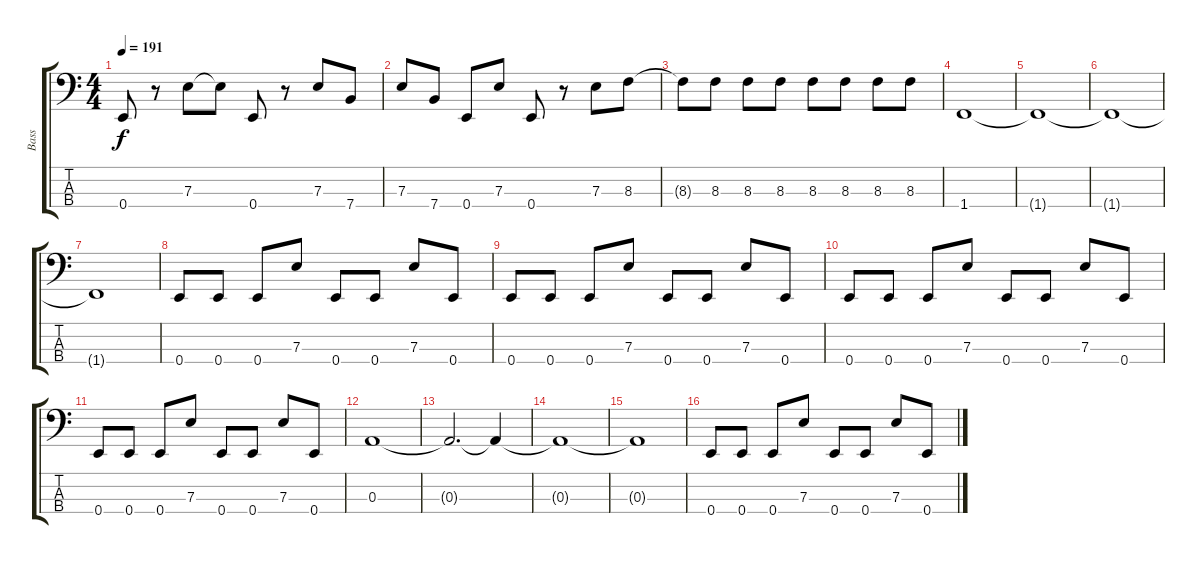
\track ("Bass" "Bass") {instrument electricbassfinger}
\staff {score tabs}
\tuning (G2 D2 A1 E1) {hide}
\ts (4 4)
\tempo 191
\clef f4
\ks c
0.4.8{dy f} r.8 7.3.8 7.3{t}.8 0.4.8 r.8 7.3.8 7.4.8 |
7.3.8 7.4.8 0.4.8 7.3.8 0.4.8 r.8 7.3.8 8.3.8 |
8.3{t}.8 8.3.8 8.3.8 8.3.8 8.3.8 8.3.8 8.3.8 8.3.8 |
1.4.1 |
1.4{t}.1 |
1.4{t}.1 |
1.4{t}.1 |
0.4.8 0.4.8 0.4.8 7.3.8 0.4.8 0.4.8 7.3.8 0.4.8 |
0.4.8 0.4.8 0.4.8 7.3.8 0.4.8 0.4.8 7.3.8 0.4.8 |
0.4.8 0.4.8 0.4.8 7.3.8 0.4.8 0.4.8 7.3.8 0.4.8 |
0.4.8 0.4.8 0.4.8 7.3.8 0.4.8 0.4.8 7.3.8 0.4.8 |
0.3.1 |
0.3{t}.2{d} 0.3{t}.4 |
0.3{t}.1 |
0.3{t}.1 |
0.4.8 0.4.8 0.4.8 7.3.8 0.4.8 0.4.8 7.3.8 0.4.8
